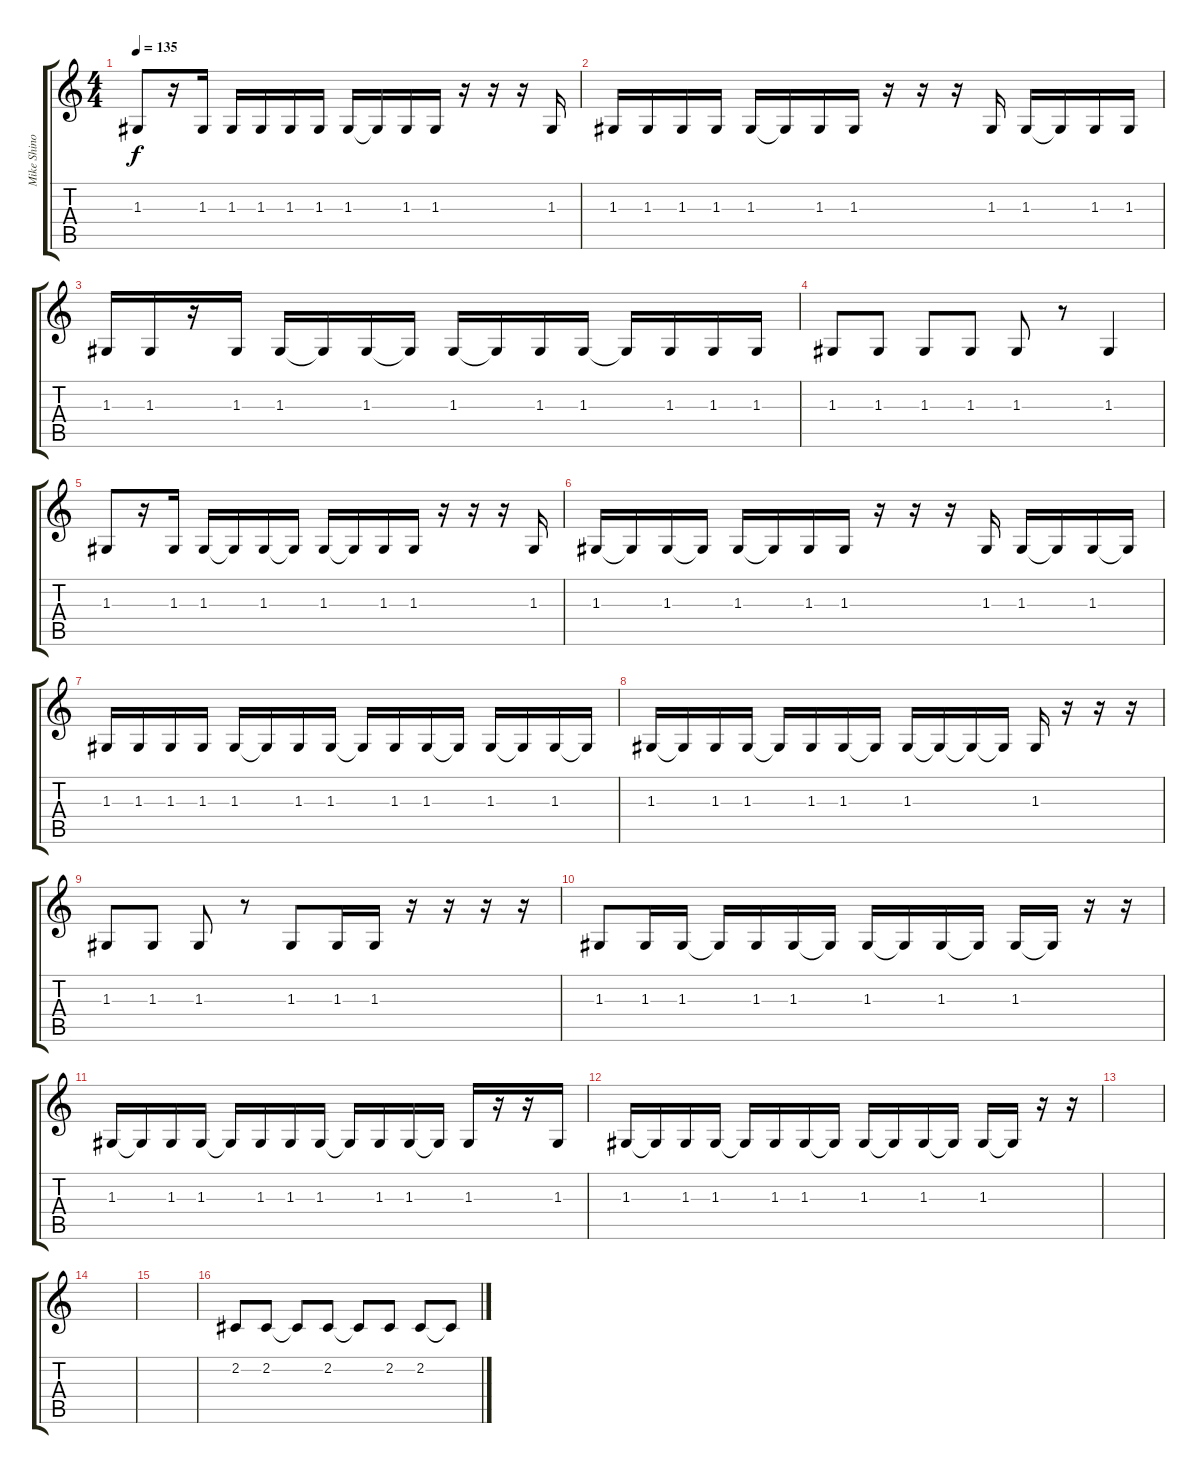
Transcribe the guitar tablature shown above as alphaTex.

\track ("Mike Shinoda (Vocals)" "Mike Shino") {instrument electricgrandpiano}
\staff {score tabs}
\tuning (E4 B3 G3 D3 A2 E2) {hide}
\ts (4 4)
\tempo 135
\clef g2
\ks c
1.3.8{dy f} r.16 1.3.16 1.3.16 1.3.16 1.3.16 1.3.16 1.3.16 1.3{t}.16 1.3.16 1.3.16 r.16 r.16 r.16 1.3.16 |
1.3.16 1.3.16 1.3.16 1.3.16 1.3.16 1.3{t}.16 1.3.16 1.3.16 r.16 r.16 r.16 1.3.16 1.3.16 1.3{t}.16 1.3.16 1.3.16 |
1.3.16 1.3.16 r.16 1.3.16 1.3.16 1.3{t}.16 1.3.16 1.3{t}.16 1.3.16 1.3{t}.16 1.3.16 1.3.16 1.3{t}.16 1.3.16 1.3.16 1.3.16 |
1.3.8 1.3.8 1.3.8 1.3.8 1.3.8 r.8 1.3.4 |
1.3.8 r.16 1.3.16 1.3.16 1.3{t}.16 1.3.16 1.3{t}.16 1.3.16 1.3{t}.16 1.3.16 1.3.16 r.16 r.16 r.16 1.3.16 |
1.3.16 1.3{t}.16 1.3.16 1.3{t}.16 1.3.16 1.3{t}.16 1.3.16 1.3.16 r.16 r.16 r.16 1.3.16 1.3.16 1.3{t}.16 1.3.16 1.3{t}.16 |
1.3.16 1.3.16 1.3.16 1.3.16 1.3.16 1.3{t}.16 1.3.16 1.3.16 1.3{t}.16 1.3.16 1.3.16 1.3{t}.16 1.3.16 1.3{t}.16 1.3.16 1.3{t}.16 |
1.3.16 1.3{t}.16 1.3.16 1.3.16 1.3{t}.16 1.3.16 1.3.16 1.3{t}.16 1.3.16 1.3{t}.16 1.3{t}.16 1.3{t}.16 1.3.16 r.16 r.16 r.16 |
1.3.8 1.3.8 1.3.8 r.8 1.3.8 1.3.16 1.3.16 r.16 r.16 r.16 r.16 |
1.3.8 1.3.16 1.3.16 1.3{t}.16 1.3.16 1.3.16 1.3{t}.16 1.3.16 1.3{t}.16 1.3.16 1.3{t}.16 1.3.16 1.3{t}.16 r.16 r.16 |
1.3.16 1.3{t}.16 1.3.16 1.3.16 1.3{t}.16 1.3.16 1.3.16 1.3.16 1.3{t}.16 1.3.16 1.3.16 1.3{t}.16 1.3.16 r.16 r.16 1.3.16 |
1.3.16 1.3{t}.16 1.3.16 1.3.16 1.3{t}.16 1.3.16 1.3.16 1.3{t}.16 1.3.16 1.3{t}.16 1.3.16 1.3{t}.16 1.3.16 1.3{t}.16 r.16 r.16 |
|
|
|
2.2.8 2.2.8 2.2{t}.8 2.2.8 2.2{t}.8 2.2.8 2.2.8 2.2{t}.8
